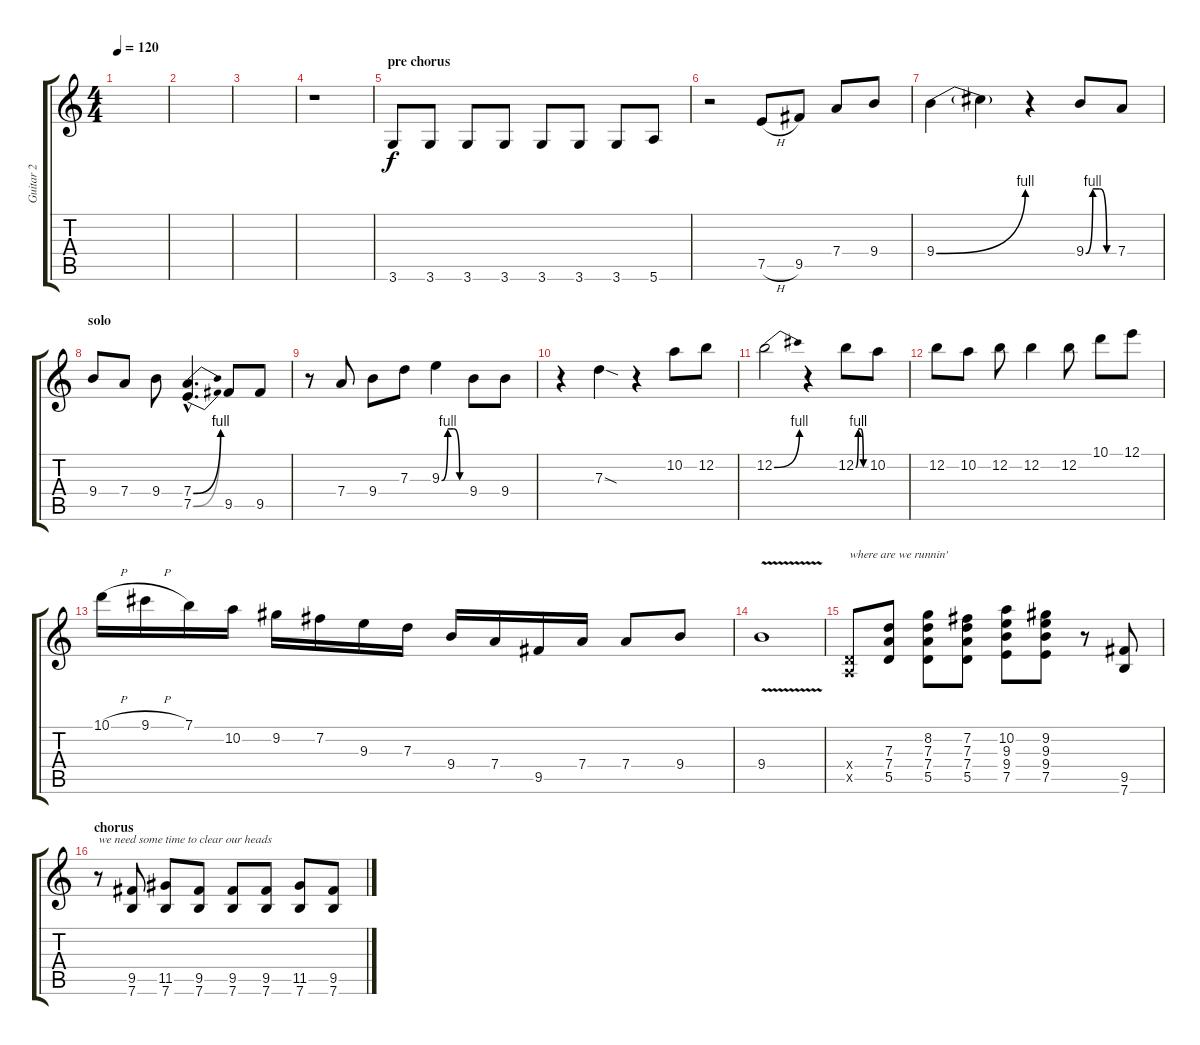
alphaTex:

\track ("Guitar 2" "Guitar 2") {instrument overdrivenguitar}
\staff {score tabs}
\tuning (E4 B3 G3 D3 A2 E2) {hide}
\ts (4 4)
\tempo 120
\clef g2
\ks c
|
|
|
r.1 |
\section ("" "pre chorus")
3.6.8 3.6.8 3.6.8 3.6.8 3.6.8 3.6.8 3.6.8 5.6.8 |
r.2 7.5{h}.8 9.5.8 7.4.8 9.4.8 |
9.4{be (bend 0 0 60 4)}.4 9.4{t}.4 r.4 9.4{be (custom 0 0 15 4 30 4 45 0 60 0)}.8 7.4.8 |
\section ("" "solo")
9.4.8 7.4.8 9.4.8 (7.4{be (bend 0 0 60 4) hac} 7.5{be (bend 0 0 60 4) hac}).4{d} 9.5.8 9.5.8 |
r.8 7.4.8 9.4.8 7.3.8 9.3{be (custom 0 0 15 4 30 4 45 0 60 0)}.4 9.4.8 9.4.8 |
r.4 7.3{sod}.4 r.4 10.2.8 12.2.8 |
12.2{be (bend 0 0 60 4)}.2 r.4 12.2{be (custom 0 0 15 4 30 4 45 0 60 0)}.8 10.2.8 |
12.2.8 10.2.8 12.2.8 12.2.4 12.2.8 10.1.8 12.1.8 |
10.1{h}.16 9.1{h}.16 7.1.16 10.2.16 9.2.16 7.2.16 9.3.16 7.3.16 9.4.16 7.4.16 9.5.16 7.4.16 7.4.8 9.4.8 |
9.4{v}.1 |
(0.4{x} 0.5{x}).8{txt "where are we runnin'"} (7.3 7.4 5.5).8 (8.2 7.3 7.4 5.5).8 (7.2 7.3 7.4 5.5).8 (10.2 9.3 9.4 7.5).8 (9.2 9.3 9.4 7.5).8 r.8 (9.5 7.6).8 |
\section ("" "chorus")
r.8{txt "we need some time to clear our heads"} (9.5 7.6).8 (11.5 7.6).8 (9.5 7.6).8 (9.5 7.6).8 (9.5 7.6).8 (11.5 7.6).8 (9.5 7.6).8
